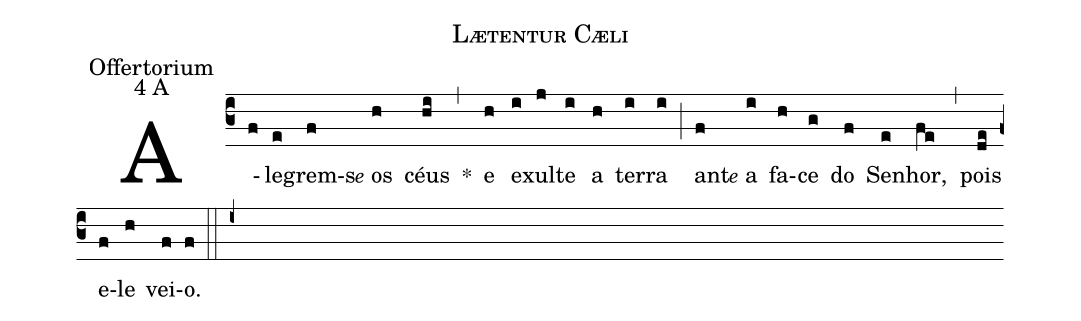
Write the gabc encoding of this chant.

name: Lætentur Cæli;
office-part: Offertorium;
mode: 4;
mode-differentia: A;
%%
(c3)

A(f)le(e)grem(f)-s<e>e</e> os(h) céus(hi) *(,) e(h) e(i)xul(j)te(i) a(h) ter(i)ra(i) (;) an(f)t<e>e</e> a(i) fa(h)ce(g) do(f) Se(e)nhor,(fe) (,) pois(de) e(f)le(h) vei(f)o.(f)

(::)

(i+)
